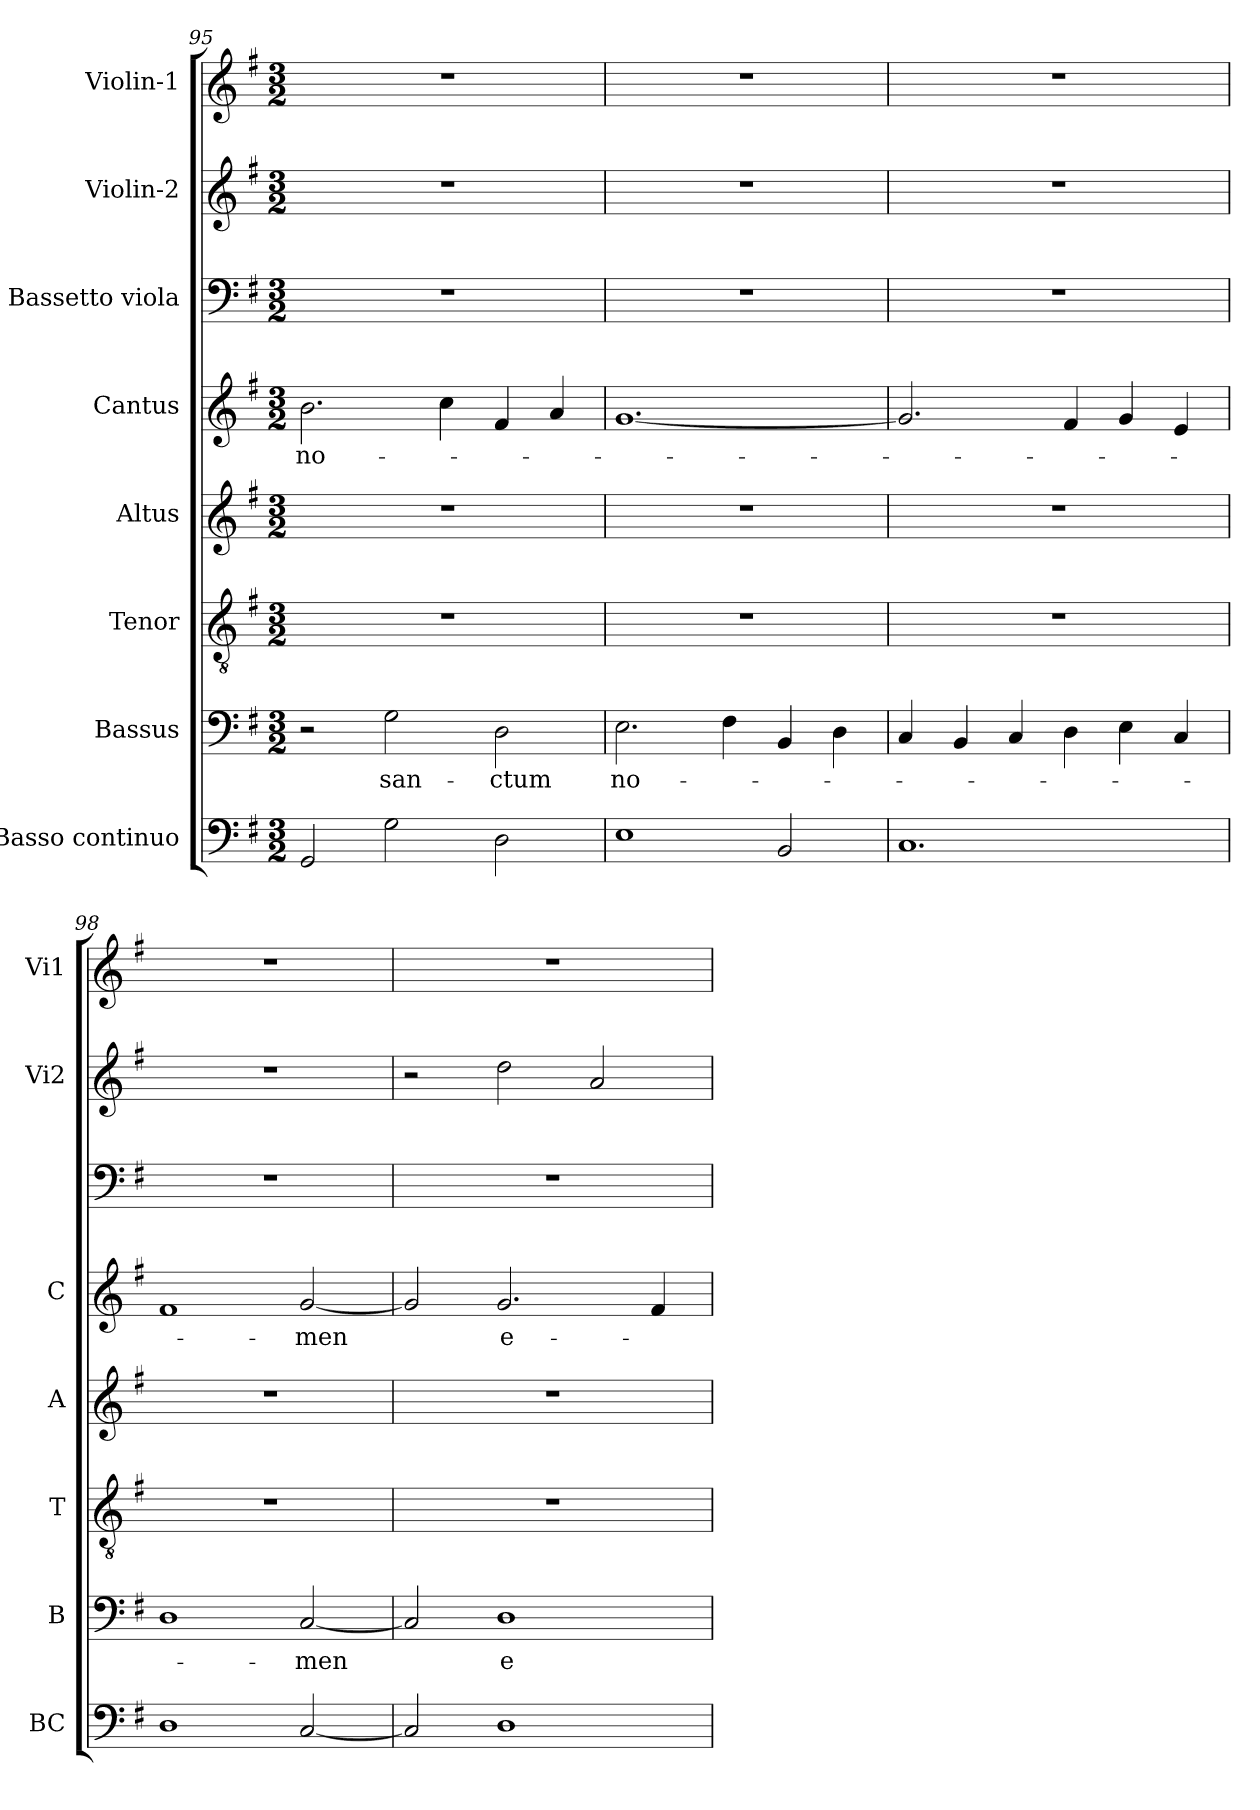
**kern	**kern	**text	**kern	**kern	**kern	**text	**kern	**kern	**kern
*part8	*part7	*part7	*part6	*part5	*part4	*part4	*part3	*part2	*part1
*staff8	*staff7	*staff7	*staff6	*staff5	*staff4	*staff4	*staff3	*staff2	*staff1
*I"Basso continuo	*I"Bassus	*	*I"Tenor	*I"Altus	*I"Cantus	*	*I"Bassetto viola	*I"Violin-2	*I"Violin-1
*I'BC	*I'B	*	*I'T	*I'A	*I'C	*	*	*I'Vi2	*I'Vi1
*clefF4	*clefF4	*	*clefGv2	*clefG2	*clefG2	*	*clefF4	*clefG2	*clefG2
*k[f#]	*k[f#]	*	*k[f#]	*k[f#]	*k[f#]	*	*k[f#]	*k[f#]	*k[f#]
*G:	*G:	*	*G:	*G:	*G:	*	*G:	*G:	*G:
*M3/2	*M3/2	*	*M3/2	*M3/2	*M3/2	*	*M3/2	*M3/2	*M3/2
=95	=95	=95	=95	=95	=95	=95	=95	=95	=95
!	!	!	!	!	!	!LO:LY:b	!	!	!
2GG/	2r	.	1.r	1.r	2.b\	no-	1.r	1.r	1.r
!	!	!LO:LY:b	!	!	!	!	!	!	!
2G\	2G\	san-	.	.	.	.	.	.	.
.	.	.	.	.	4cc\	.	.	.	.
!	!	!LO:LY:b	!	!	!	!	!	!	!
2D\	2D\	-ctum	.	.	4f#/	.	.	.	.
.	.	.	.	.	4a/	.	.	.	.
=96	=96	=96	=96	=96	=96	=96	=96	=96	=96
!	!	!LO:LY:b	!	!	!	!	!	!	!
1E	2.E\	no-	1.r	1.r	[1.g	.	1.r	1.r	1.r
.	4F#\	.	.	.	.	.	.	.	.
2BB/	4BB/	.	.	.	.	.	.	.	.
.	4D\	.	.	.	.	.	.	.	.
=97	=97	=97	=97	=97	=97	=97	=97	=97	=97
1.C	4C/	.	1.r	1.r	2.g/]	.	1.r	1.r	1.r
.	4BB/	.	.	.	.	.	.	.	.
.	4C/	.	.	.	.	.	.	.	.
.	4D\	.	.	.	4f#/	.	.	.	.
.	4E\	.	.	.	4g/	.	.	.	.
.	4C/	.	.	.	4e/	.	.	.	.
!!LO:LB:g=z
=98	=98	=98	=98	=98	=98	=98	=98	=98	=98
1D	1D	.	1.r	1.r	1f#	.	1.r	1.r	1.r
!	!	!LO:LY:b	!	!	!	!LO:LY:b	!	!	!
[2C/	[2C/	-men	.	.	[2g/	-men	.	.	.
=99	=99	=99	=99	=99	=99	=99	=99	=99	=99
2C/]	2C/]	.	1.r	1.r	2g/]	.	1.r	2r	1.r
!	!	!LO:LY:b	!	!	!	!LO:LY:b	!	!	!
1D	1D	e-	.	.	2.g/	e-	.	2dd\	.
.	.	.	.	.	.	.	.	2a/	.
.	.	.	.	.	4f#/	.	.	.	.
=	=	=	=	=	=	=	=	=	=
*-	*-	*-	*-	*-	*-	*-	*-	*-	*-
